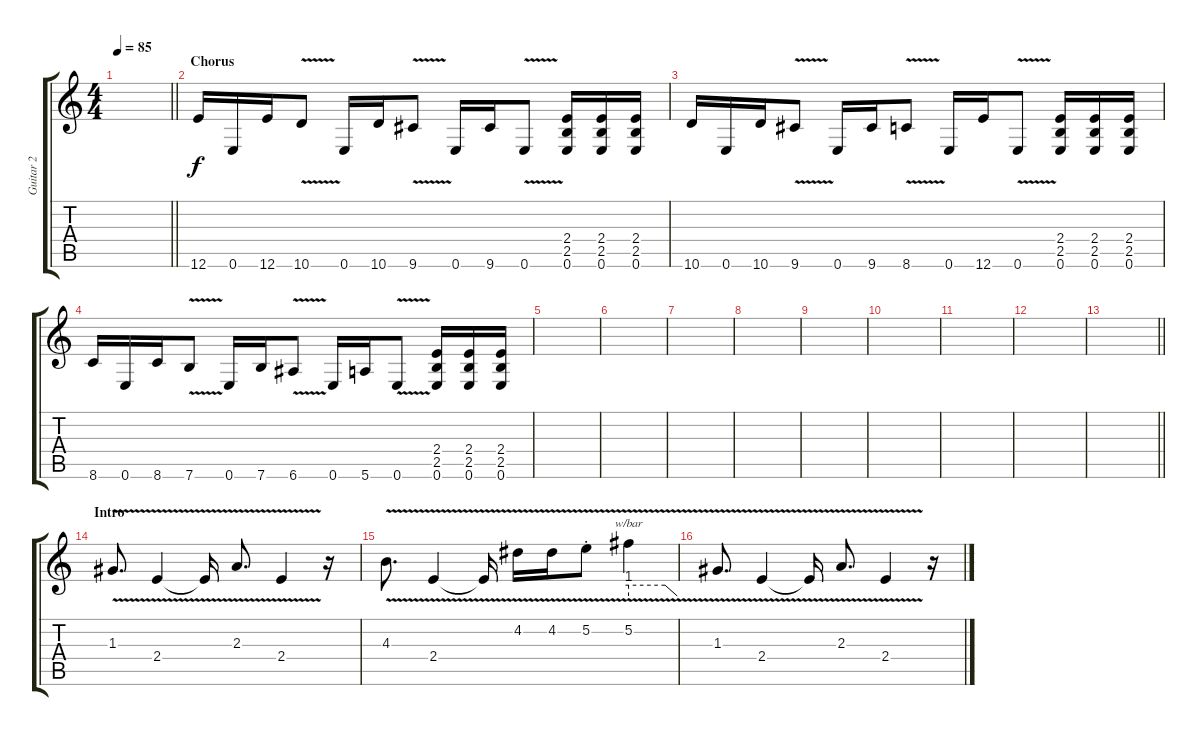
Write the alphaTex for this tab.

\track ("Guitar 2" "Guitar 2") {instrument overdrivenguitar}
\staff {score tabs}
\tuning (E4 B3 G3 D3 A2 E2) {hide}
\ts (4 4)
\tempo 85
\clef g2
\barLineRight lightlight
\ks c
|
\section ("" "Chorus")
12.6.16 0.6.16 12.6.16 10.6{v}.8 0.6.16 10.6.16 9.6{v}.8 0.6.16 9.6.16 0.6{v}.8 (2.4 2.5 0.6).16 (2.4 2.5 0.6).16 (2.4 2.5 0.6).16 |
10.6.16 0.6.16 10.6.16 9.6{v}.8 0.6.16 9.6.16 8.6{v}.8 0.6.16 12.6.16 0.6{v}.8 (2.4 2.5 0.6).16 (2.4 2.5 0.6).16 (2.4 2.5 0.6).16 |
8.6.16 0.6.16 8.6.16 7.6{v}.8 0.6.16 7.6.16 6.6{v}.8 0.6.16 5.6.16 0.6{v}.8 (2.4 2.5 0.6).16 (2.4 2.5 0.6).16 (2.4 2.5 0.6).16 |
|
|
|
|
|
|
|
|
\barLineRight lightlight
|
\section ("" "Intro")
1.3{v}.8{d} 2.4{v}.4 2.4{t}.16 2.3{v}.8{d} 2.4{v}.4 r.16 |
4.3{v}.8{d} 2.4{v}.4 2.4{t}.16 4.2{v}.16 4.2{v}.16 5.2{v st}.8 5.2{v}.4{tbe (custom default 0 4 45 4 60 0)} |
1.3{v}.8{d} 2.4{v}.4 2.4{t}.16 2.3{v}.8{d} 2.4{v}.4 r.16
